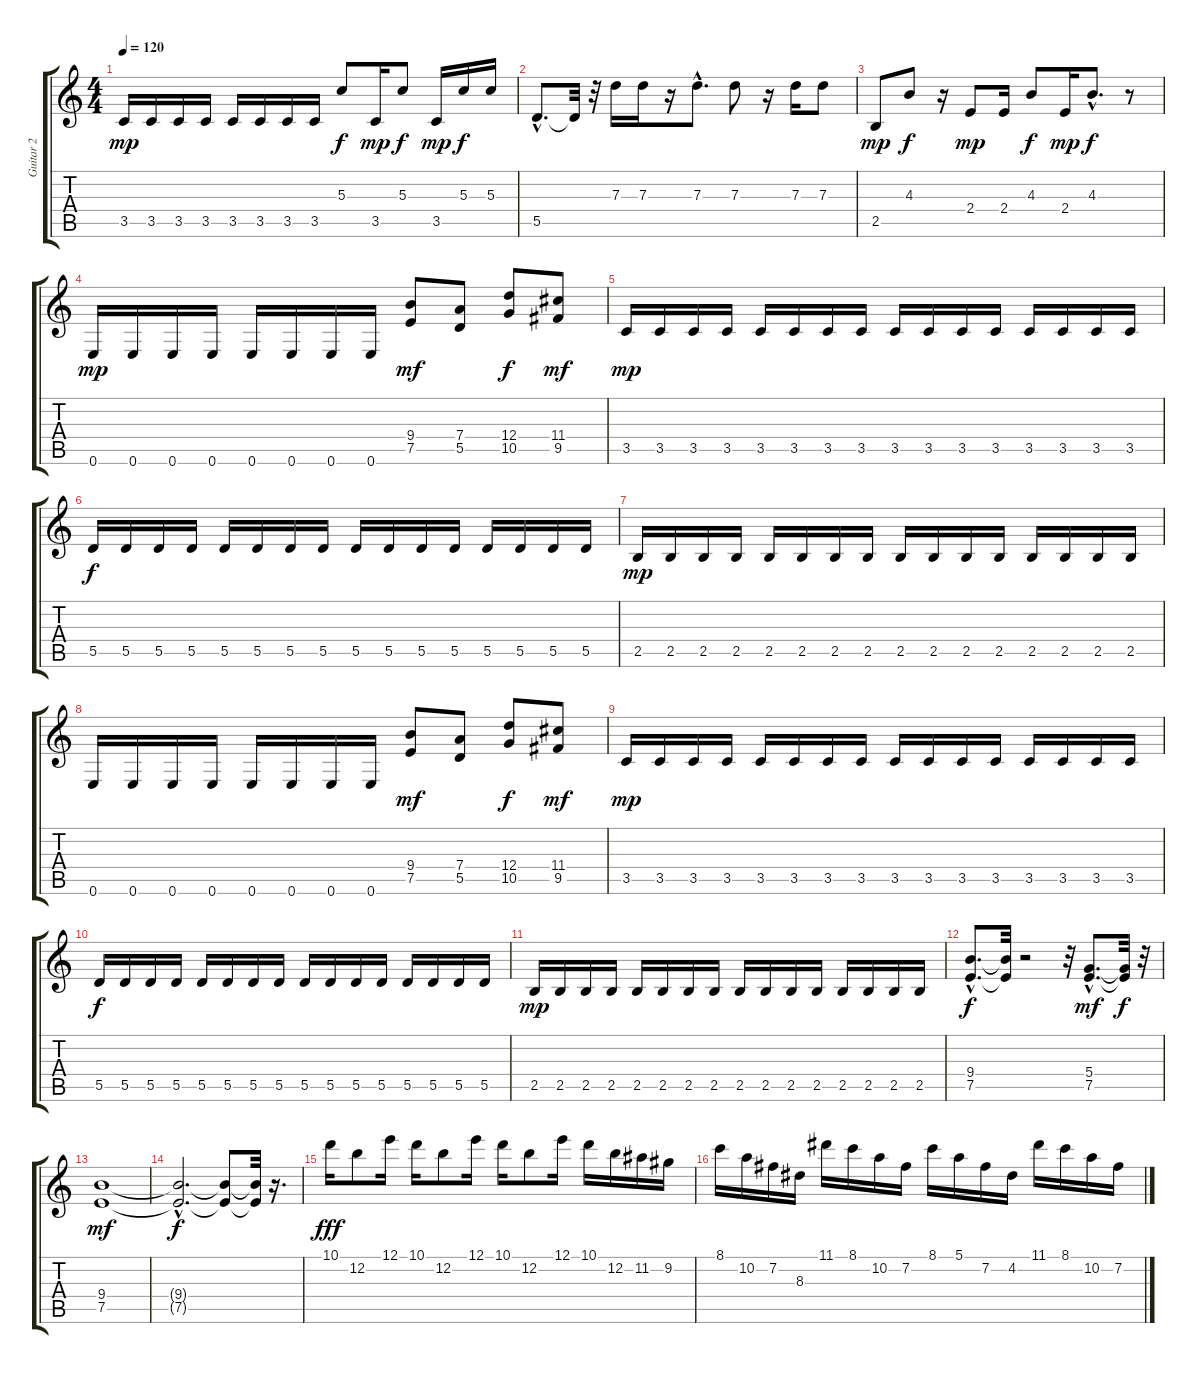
\track ("Guitar 2 " "Guitar 2 ") {instrument distortionguitar}
\staff {score tabs}
\tuning (E4 B3 G3 D3 A2 E2) {hide}
\ts (4 4)
\tempo 120
\clef g2
\ks c
3.5.16{dy mp} 3.5.16 3.5.16 3.5.16 3.5.16 3.5.16 3.5.16 3.5.16 5.3.8{dy f} 3.5.16{dy mp} 5.3.8{dy f} 3.5.16{dy mp} 5.3.16{dy f} 5.3.16 |
5.5{hac}.8{d} 5.5{t}.32 r.32 7.3.16 7.3.16 r.16 7.3{hac}.8{d} 7.3.8 r.16 7.3.16 7.3.8 |
2.5.8{dy mp} 4.3.8{dy f} r.16 2.4.8{dy mp} 2.4.16 4.3.8{dy f} 2.4.16{dy mp} 4.3{hac}.8{d dy f} r.8 |
0.6.16{dy mp} 0.6.16 0.6.16 0.6.16 0.6.16 0.6.16 0.6.16 0.6.16 (9.4 7.5).8{dy mf} (7.4 5.5).8 (12.4 10.5).8{dy f} (11.4 9.5).8{dy mf} |
3.5.16{dy mp} 3.5.16 3.5.16 3.5.16 3.5.16 3.5.16 3.5.16 3.5.16 3.5.16 3.5.16 3.5.16 3.5.16 3.5.16 3.5.16 3.5.16 3.5.16 |
5.5.16{dy f} 5.5.16 5.5.16 5.5.16 5.5.16 5.5.16 5.5.16 5.5.16 5.5.16 5.5.16 5.5.16 5.5.16 5.5.16 5.5.16 5.5.16 5.5.16 |
2.5.16{dy mp} 2.5.16 2.5.16 2.5.16 2.5.16 2.5.16 2.5.16 2.5.16 2.5.16 2.5.16 2.5.16 2.5.16 2.5.16 2.5.16 2.5.16 2.5.16 |
0.6.16 0.6.16 0.6.16 0.6.16 0.6.16 0.6.16 0.6.16 0.6.16 (9.4 7.5).8{dy mf} (7.4 5.5).8 (12.4 10.5).8{dy f} (11.4 9.5).8{dy mf} |
3.5.16{dy mp} 3.5.16 3.5.16 3.5.16 3.5.16 3.5.16 3.5.16 3.5.16 3.5.16 3.5.16 3.5.16 3.5.16 3.5.16 3.5.16 3.5.16 3.5.16 |
5.5.16{dy f} 5.5.16 5.5.16 5.5.16 5.5.16 5.5.16 5.5.16 5.5.16 5.5.16 5.5.16 5.5.16 5.5.16 5.5.16 5.5.16 5.5.16 5.5.16 |
2.5.16{dy mp} 2.5.16 2.5.16 2.5.16 2.5.16 2.5.16 2.5.16 2.5.16 2.5.16 2.5.16 2.5.16 2.5.16 2.5.16 2.5.16 2.5.16 2.5.16 |
(9.4{hac} 7.5{hac}).8{d dy f} (9.4{t} 7.5{t}).32 r.2 r.32 (5.4{hac} 7.5{hac}).8{d dy mf} (5.4{t} 7.5{t}).32{dy f} r.32 |
(9.4 7.5).1{dy mf} |
(9.4{hac t} 7.5{hac t}).2{d dy f} (9.4{t} 7.5{t}).8 (9.4{t} 7.5{t}).32 r.16{d} |
10.1.16{dy fff} 12.2.8 12.1.16 10.1.16 12.2.8 12.1.16 10.1.16 12.2.8 12.1.16 10.1.16 12.2.16 11.2.16 9.2.16 |
8.1.16 10.2.16 7.2.16 8.3.16 11.1.16 8.1.16 10.2.16 7.2.16 8.1.16 5.1.16 7.2.16 4.2.16 11.1.16 8.1.16 10.2.16 7.2.16
